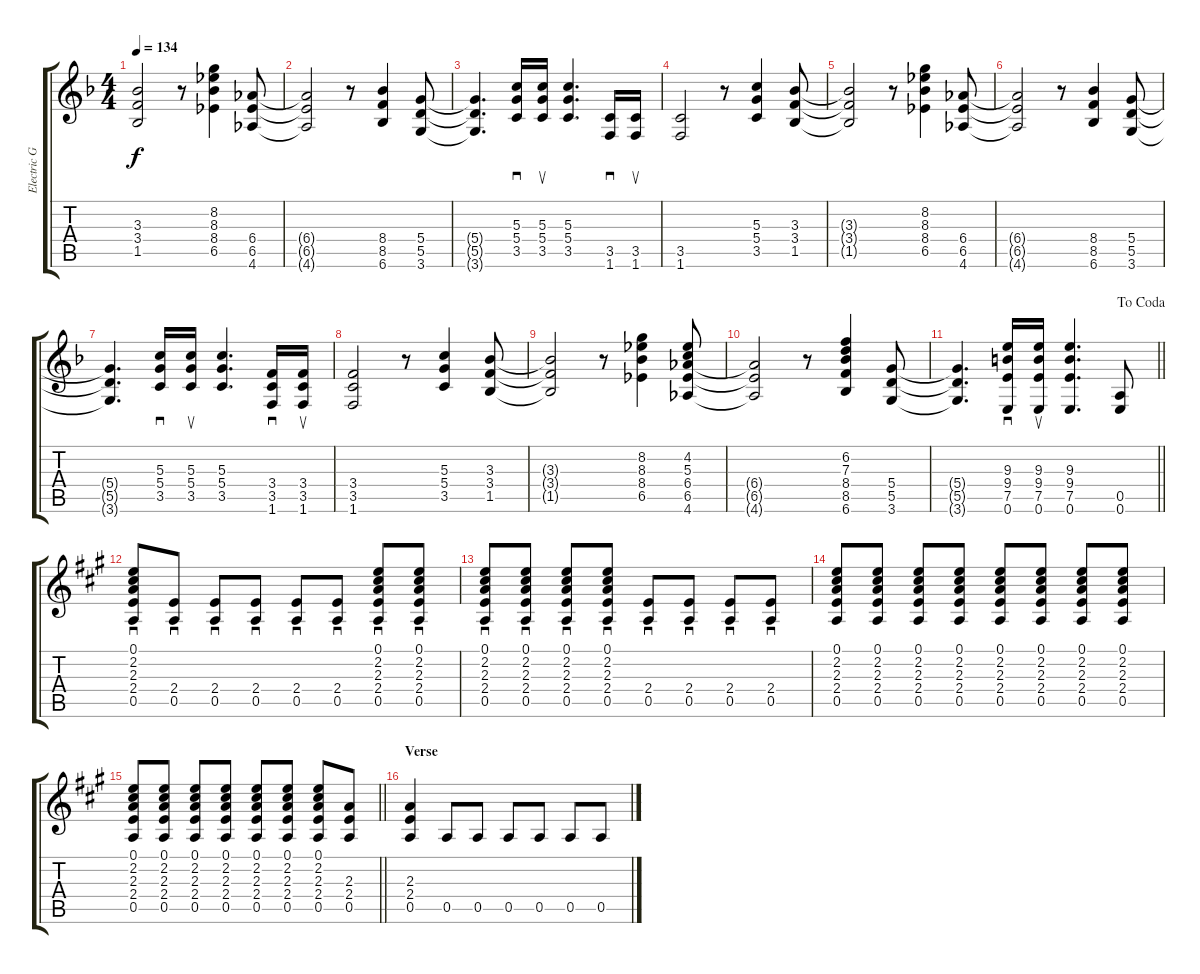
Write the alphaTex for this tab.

\track ("Electric Gtr.(with overdub)" "Electric G") {instrument overdrivenguitar}
\staff {score tabs}
\tuning (E4 B3 G3 D3 A2 E2) {hide}
\ts (4 4)
\tempo 134
\clef g2
\ks f
(3.3{t} 3.4{t} 1.5{t}).2{dy f} r.8 (8.2 8.3 8.4 6.5).4 (6.4 6.5 4.6).8 |
(6.4{t} 6.5{t} 4.6{t}).2 r.8 (8.4 8.5 6.6).4 (5.4 5.5 3.6).8 |
(5.4{t} 5.5{t} 3.6{t}).4{d} (5.3 5.4 3.5).16{sd} (5.3 5.4 3.5).16{su} (5.3 5.4 3.5).4{d} (3.5 1.6).16{sd} (3.5 1.6).16{su} |
(3.5 1.6).2 r.8 (5.3 5.4 3.5).4 (3.3 3.4 1.5).8 |
(3.3{t} 3.4{t} 1.5{t}).2 r.8 (8.2 8.3 8.4 6.5).4 (6.4 6.5 4.6).8 |
(6.4{t} 6.5{t} 4.6{t}).2 r.8 (8.4 8.5 6.6).4 (5.4 5.5 3.6).8 |
(5.4{t} 5.5{t} 3.6{t}).4{d} (5.3 5.4 3.5).16{sd} (5.3 5.4 3.5).16{su} (5.3 5.4 3.5).4{d} (3.4 3.5 1.6).16{sd} (3.4 3.5 1.6).16{su} |
(3.4 3.5 1.6).2 r.8 (5.3 5.4 3.5).4 (3.3 3.4 1.5).8 |
(3.3{t} 3.4{t} 1.5{t}).2 r.8 (8.2 8.3 8.4 6.5).4 (4.2 5.3 6.4 6.5 4.6).8 |
(6.4{t} 6.5{t} 4.6{t}).2 r.8 (6.2 7.3 8.4 8.5 6.6).4 (5.4 5.5 3.6).8 |
\jump dacoda
\barLineRight lightlight
(5.4{t} 5.5{t} 3.6{t}).4{d} (9.3 9.4 7.5 0.6).16{sd} (9.3 9.4 7.5 0.6).16{su} (9.3 9.4 7.5 0.6).4{d} (0.5 0.6).8 |
\ks a
(0.1 2.2 2.3 2.4 0.5).8{sd} (2.4 0.5).8{sd} (2.4 0.5).8{sd} (2.4 0.5).8{sd} (2.4 0.5).8{sd} (2.4 0.5).8{sd} (0.1 2.2 2.3 2.4 0.5).8{sd} (0.1 2.2 2.3 2.4 0.5).8{sd} |
(0.1 2.2 2.3 2.4 0.5).8{sd} (0.1 2.2 2.3 2.4 0.5).8{sd} (0.1 2.2 2.3 2.4 0.5).8{sd} (0.1 2.2 2.3 2.4 0.5).8{sd} (2.4 0.5).8{sd} (2.4 0.5).8{sd} (2.4 0.5).8{sd} (2.4 0.5).8{sd} |
(0.1 2.2 2.3 2.4 0.5).8 (0.1 2.2 2.3 2.4 0.5).8 (0.1 2.2 2.3 2.4 0.5).8 (0.1 2.2 2.3 2.4 0.5).8 (0.1 2.2 2.3 2.4 0.5).8 (0.1 2.2 2.3 2.4 0.5).8 (0.1 2.2 2.3 2.4 0.5).8 (0.1 2.2 2.3 2.4 0.5).8 |
\barLineRight lightlight
(0.1 2.2 2.3 2.4 0.5).8 (0.1 2.2 2.3 2.4 0.5).8 (0.1 2.2 2.3 2.4 0.5).8 (0.1 2.2 2.3 2.4 0.5).8 (0.1 2.2 2.3 2.4 0.5).8 (0.1 2.2 2.3 2.4 0.5).8 (0.1 2.2 2.3 2.4 0.5).8 (2.3 2.4 0.5).8 |
\section ("" "Verse")
(2.3 2.4 0.5).4 0.5.8 0.5.8 0.5.8 0.5.8 0.5.8 0.5.8
